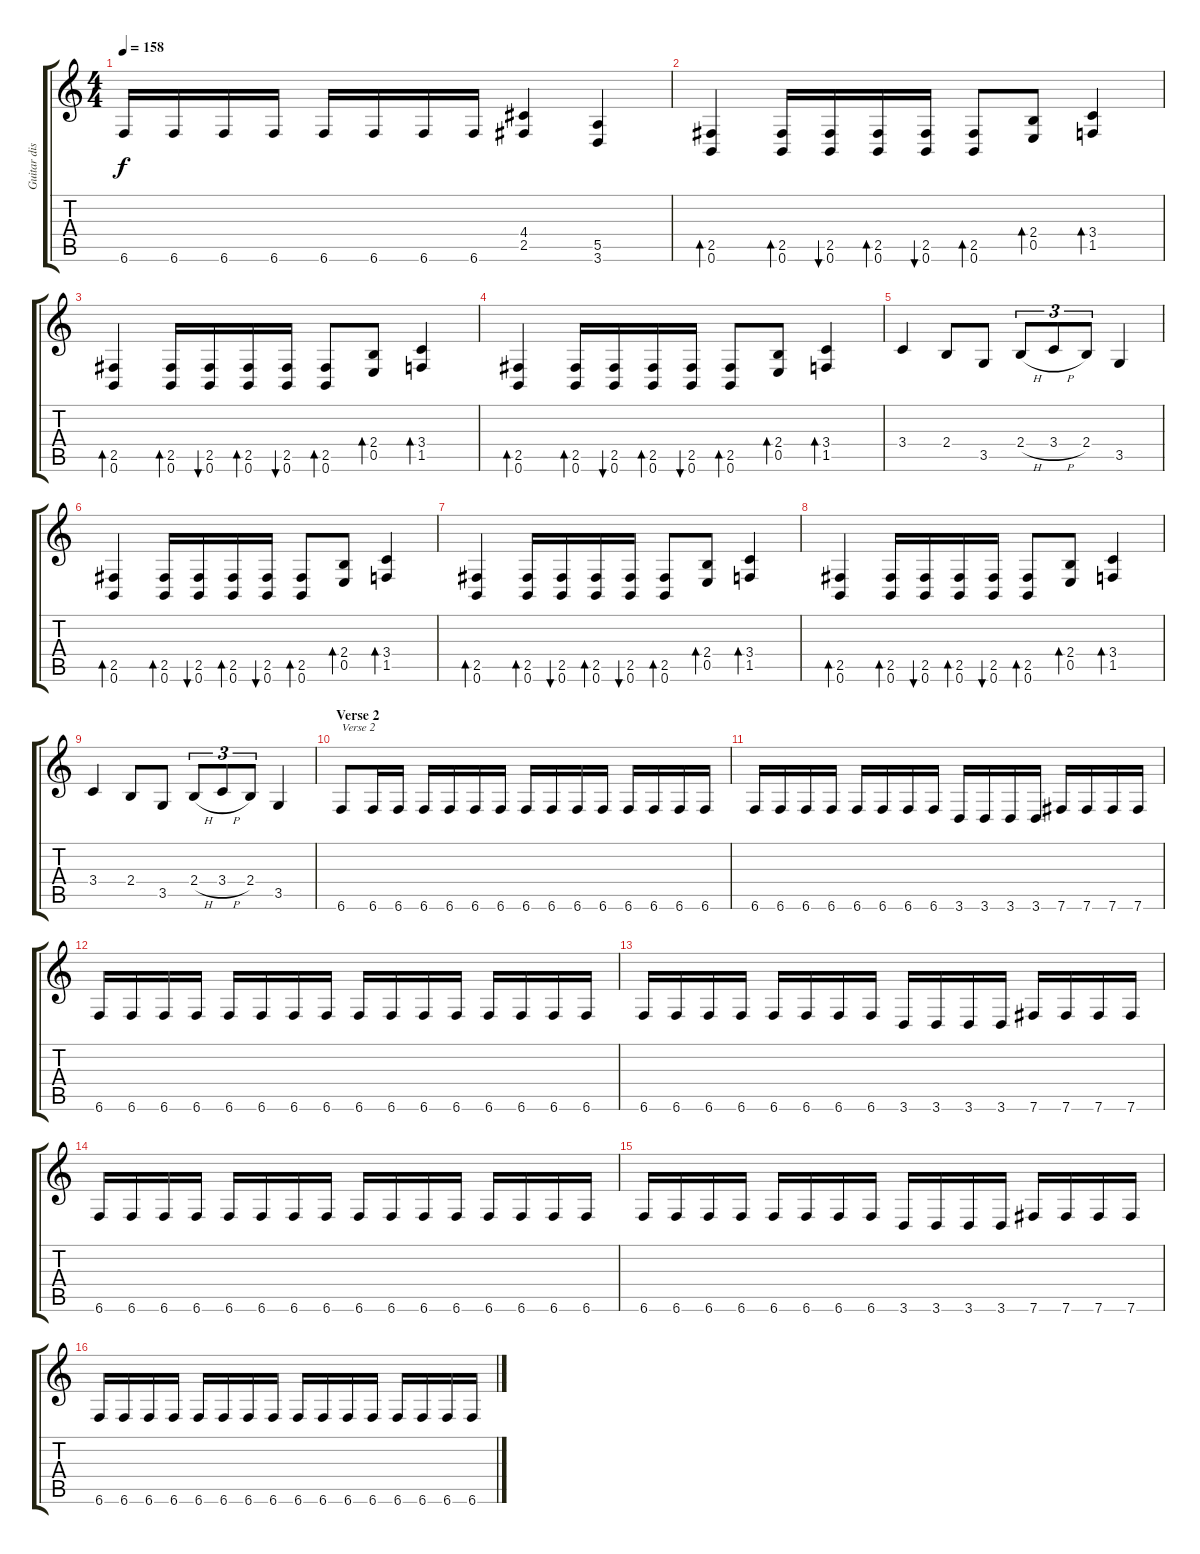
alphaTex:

\track ("Guitar distortion 1" "Guitar dis") {instrument distortionguitar}
\staff {score tabs}
\tuning (B3 Gb3 D3 A2 E2 B1) {hide}
\ts (4 4)
\tempo 158
\clef g2
\ks c
6.6.16{dy f} 6.6.16 6.6.16 6.6.16 6.6.16 6.6.16 6.6.16 6.6.16 (4.4 2.5).4 (5.5 3.6).4 |
(2.5 0.6).4{bd 60} (2.5 0.6).16{bd 60} (2.5 0.6).16{bu 60} (2.5 0.6).16{bd 60} (2.5 0.6).16{bu 60} (2.5 0.6).8{bd 60} (2.4 0.5).8{bd 60} (3.4 1.5).4{bd 60} |
(2.5 0.6).4{bd 60} (2.5 0.6).16{bd 60} (2.5 0.6).16{bu 60} (2.5 0.6).16{bd 60} (2.5 0.6).16{bu 60} (2.5 0.6).8{bd 60} (2.4 0.5).8{bd 60} (3.4 1.5).4{bd 60} |
(2.5 0.6).4{bd 60} (2.5 0.6).16{bd 60} (2.5 0.6).16{bu 60} (2.5 0.6).16{bd 60} (2.5 0.6).16{bu 60} (2.5 0.6).8{bd 60} (2.4 0.5).8{bd 60} (3.4 1.5).4{bd 60} |
3.4.4 2.4.8 3.5.8 2.4{h}.8{tu (3 2)} 3.4{h}.8{tu (3 2)} 2.4.8{tu (3 2)} 3.5.4 |
(2.5 0.6).4{bd 60} (2.5 0.6).16{bd 60} (2.5 0.6).16{bu 60} (2.5 0.6).16{bd 60} (2.5 0.6).16{bu 60} (2.5 0.6).8{bd 60} (2.4 0.5).8{bd 60} (3.4 1.5).4{bd 60} |
(2.5 0.6).4{bd 60} (2.5 0.6).16{bd 60} (2.5 0.6).16{bu 60} (2.5 0.6).16{bd 60} (2.5 0.6).16{bu 60} (2.5 0.6).8{bd 60} (2.4 0.5).8{bd 60} (3.4 1.5).4{bd 60} |
(2.5 0.6).4{bd 60} (2.5 0.6).16{bd 60} (2.5 0.6).16{bu 60} (2.5 0.6).16{bd 60} (2.5 0.6).16{bu 60} (2.5 0.6).8{bd 60} (2.4 0.5).8{bd 60} (3.4 1.5).4{bd 60} |
3.4.4 2.4.8 3.5.8 2.4{h}.8{tu (3 2)} 3.4{h}.8{tu (3 2)} 2.4.8{tu (3 2)} 3.5.4 |
\section ("" "Verse 2")
6.6.8{txt "Verse 2"} 6.6.16 6.6.16 6.6.16 6.6.16 6.6.16 6.6.16 6.6.16 6.6.16 6.6.16 6.6.16 6.6.16 6.6.16 6.6.16 6.6.16 |
6.6.16 6.6.16 6.6.16 6.6.16 6.6.16 6.6.16 6.6.16 6.6.16 3.6.16 3.6.16 3.6.16 3.6.16 7.6.16 7.6.16 7.6.16 7.6.16 |
6.6.16 6.6.16 6.6.16 6.6.16 6.6.16 6.6.16 6.6.16 6.6.16 6.6.16 6.6.16 6.6.16 6.6.16 6.6.16 6.6.16 6.6.16 6.6.16 |
6.6.16 6.6.16 6.6.16 6.6.16 6.6.16 6.6.16 6.6.16 6.6.16 3.6.16 3.6.16 3.6.16 3.6.16 7.6.16 7.6.16 7.6.16 7.6.16 |
6.6.16 6.6.16 6.6.16 6.6.16 6.6.16 6.6.16 6.6.16 6.6.16 6.6.16 6.6.16 6.6.16 6.6.16 6.6.16 6.6.16 6.6.16 6.6.16 |
6.6.16 6.6.16 6.6.16 6.6.16 6.6.16 6.6.16 6.6.16 6.6.16 3.6.16 3.6.16 3.6.16 3.6.16 7.6.16 7.6.16 7.6.16 7.6.16 |
6.6.16 6.6.16 6.6.16 6.6.16 6.6.16 6.6.16 6.6.16 6.6.16 6.6.16 6.6.16 6.6.16 6.6.16 6.6.16 6.6.16 6.6.16 6.6.16
